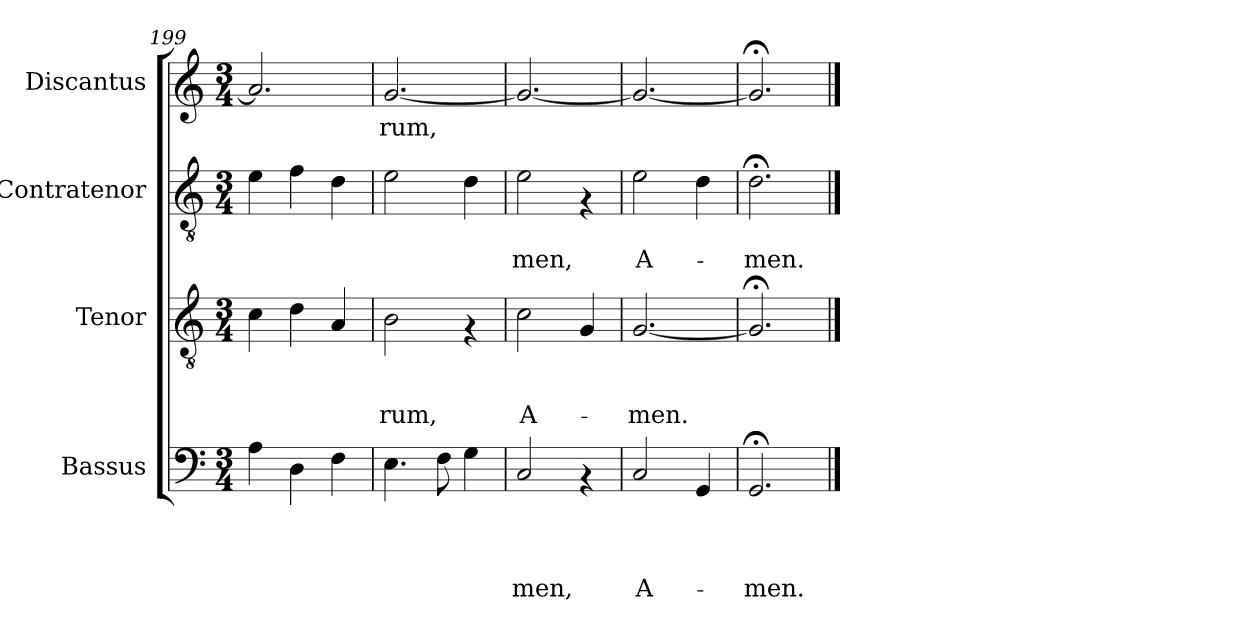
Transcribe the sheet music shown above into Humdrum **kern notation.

**kern	**text	**text	**text	**text	**kern	**text	**text	**text	**kern	**text	**text	**kern	**text
*part4	*part4	*part4	*part4	*part4	*part3	*part3	*part3	*part3	*part2	*part2	*part2	*part1	*part1
*staff4	*staff4	*staff4	*staff4	*staff4	*staff3	*staff3	*staff3	*staff3	*staff2	*staff2	*staff2	*staff1	*staff1
*I"Bassus	*	*	*	*	*I"Tenor	*	*	*	*I"Contratenor	*	*	*I"Discantus	*
*clefF4	*	*	*	*	*clefGv2	*	*	*	*clefGv2	*	*	*clefG2	*
*k[]	*	*	*	*	*k[]	*	*	*	*k[]	*	*	*k[]	*
*C:	*	*	*	*	*C:	*	*	*	*C:	*	*	*C:	*
*M3/4	*	*	*	*	*M3/4	*	*	*	*M3/4	*	*	*M3/4	*
=199	=199	=199	=199	=199	=199	=199	=199	=199	=199	=199	=199	=199	=199
4A\	.	.	.	.	4c\	.	.	.	4e\	.	.	2.a/]	.
4D\	.	.	.	.	4d\	.	.	.	4f\	.	.	.	.
4F\	.	.	.	.	4A/	.	.	.	4d\	.	.	.	.
=200	=200	=200	=200	=200	=200	=200	=200	=200	=200	=200	=200	=200	=200
!	!	!	!	!	!	!	!	!LO:LY:b	!	!	!	!	!LO:LY:b
4.E\	.	.	.	.	2B\	.	.	-rum,	2e\	.	.	[<2.g/	-rum,
8F\	.	.	.	.	.	.	.	.	.	.	.	.	.
4G\	.	.	.	.	4rF	.	.	.	4d\	.	.	.	.
=201	=201	=201	=201	=201	=201	=201	=201	=201	=201	=201	=201	=201	=201
!	!	!	!	!LO:LY:b	!	!	!	!LO:LY:b	!	!	!LO:LY:b	!	!
2C/	.	.	.	-men,	2c\	.	.	A-	2e\	.	-men,	2.g/_	.
4rAA	.	.	.	.	4G/	.	.	.	4rF	.	.	.	.
=202	=202	=202	=202	=202	=202	=202	=202	=202	=202	=202	=202	=202	=202
!	!	!	!	!LO:LY:b	!	!	!	!LO:LY:b	!	!	!LO:LY:b	!	!
2C/	.	.	.	A-	[<2.G/	.	.	-men.	2e\	.	A-	2.g/_	.
4GG/	.	.	.	.	.	.	.	.	4d\	.	.	.	.
=203	=203	=203	=203	=203	=203	=203	=203	=203	=203	=203	=203	=203	=203
!	!	!	!	!LO:LY:b	!	!	!	!	!	!	!LO:LY:b	!	!
2.GG;/	.	.	.	-men.	2.G;/]	.	.	.	2.d;<\	.	-men.	2.g;/]	.
==	==	==	==	==	==	==	==	==	==	==	==	==	==
*-	*-	*-	*-	*-	*-	*-	*-	*-	*-	*-	*-	*-	*-
